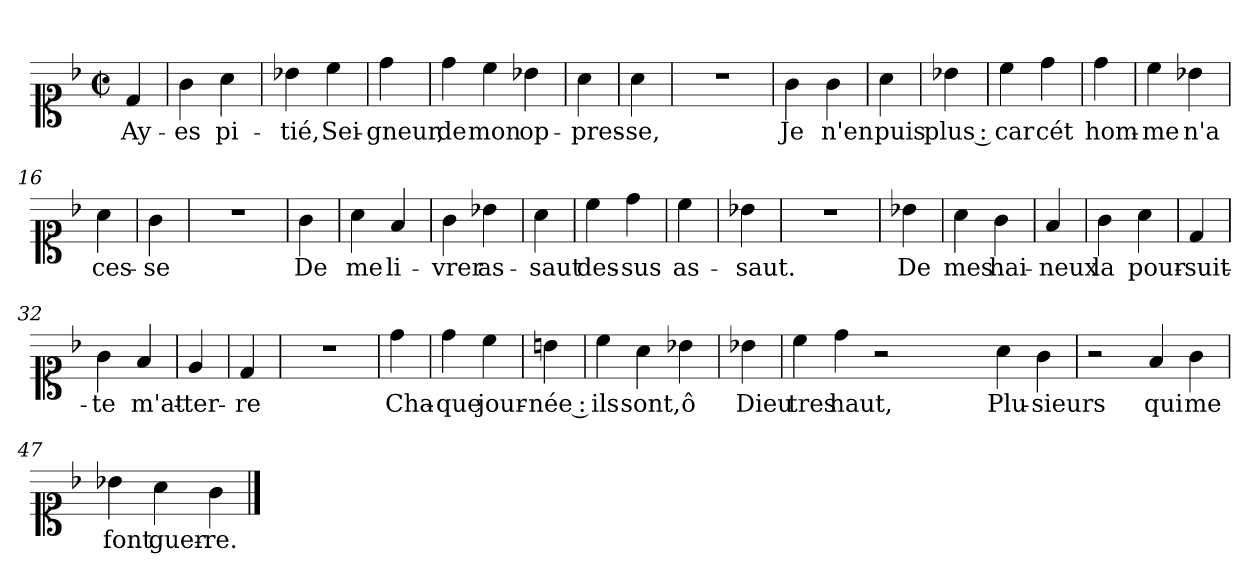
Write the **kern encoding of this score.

**kern	**text
*part1	*part1
*staff1	*staff1
*clefC1	*
*k[b-]	*
*F:	*
*M2/2	*
*met(c|)	*
=1	=1
4d	Ay-
=2	=2
4g	-es
4a	pi-
=3	=3
4b-X	-tié,
4cc	Sei-
=4	=4
4dd	-gneur,
=5	=5
4dd	de
4cc	mon
4b-X	op-
=7	=7
4a	-pres-
=8	=8
4a	-se,
=9	=9
1r	.
=10	=10
4g	Je
4g	n'en
=11	=11
4a	puis
=12	=12
4b-X	plus :
=13	=13
4cc	car
4dd	cét
=14	=14
4dd	hom-
=15	=15
4cc	-me
4b-X	n'a
=16	=16
4a	ces-
=17	=17
4g	-se
=18	=18
1r	.
=19	=19
4g	De
=20	=20
4a	me
4f	li-
=21	=21
4g	-vrer
4b-X	as-
=22	=22
4a	-saut
=23	=23
4cc	des-
4dd	-sus
=24	=24
4cc	as-
=25	=25
4b-X	-saut.
=26	=26
1r	.
=27	=27
4b-X	De
=28	=28
4a	mes
4g	hai-
=29	=29
4f	-neux
=30	=30
4g	la
4a	pour-
=31	=31
4d	-suit-
=32	=32
4g	-te
4f	m'at-
=33	=33
4e	-ter-
=34	=34
4d	-re
=35	=35
1r	.
=36	=36
4dd	Cha-
=37	=37
4dd	-que
4cc	jour-
=38	=38
4b	-née :
=39	=39
4cc	ils
4a	sont,
4b-X	ô
=41	=41
4b-X	Dieu
=42	=42
4cc	tres
4dd	haut,
2r	.
2ryy	.
4a	Plu-
4g	-sieurs
=46	=46
2r	.
4f	qui
4g	me
=47	=47
4b-X	font
4a	guer-
4g	-re.
==	==
*-	*-
